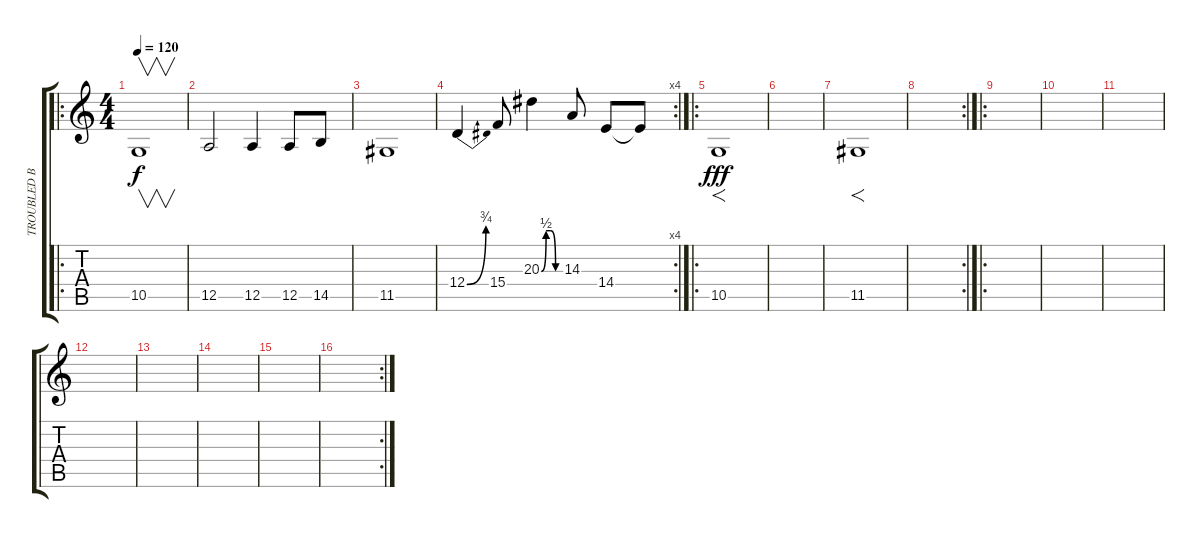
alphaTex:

\track ("TROUBLED BACKGR. VOICE" "TROUBLED B") {instrument lead2sawtooth}
\staff {score tabs}
\tuning (E4 B3 G3 D3 A2 E2) {hide}
\ro
\ts (4 4)
\tempo 120
\clef g2
\ks c
10.5.1{v dy f} |
12.5.2 12.5.4 12.5.8 14.5.8 |
11.5.1 |
\rc 4
12.4{be (bend 0 0 60 3)}.4 15.4.8 20.3{be (custom 0 0 15 2 30 2 45 0 60 0)}.4 14.3.8 14.4.8 14.4{t}.8 |
\ro
10.5.1{f dy fff} |
|
11.5.1{f} |
\rc 2
|
\ro
|
|
|
|
|
|
|
\rc 2
